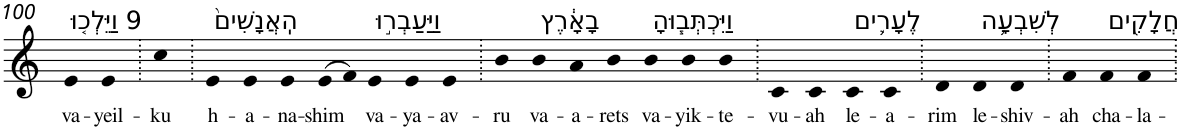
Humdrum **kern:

**kern	**text
*part1	*part1
*staff1	*staff1
*I"Piano	*
*I'Pno	*
!!LO:PB:g=z
*clefG2	*
*k[]	*
=100	=100
!LO:TX:a:t=9 וַיֵּלְכ֤וּ	!
!	!LO:LY:b
4e	va-
!	!LO:LY:b
4e	-yeil-
=101.	=101.
!	!LO:LY:b
4cc	-ku
=102.	=102.
!LO:TX:a:t=הֽאֲנָשִׁים֙	!
!	!LO:LY:b
4e	h-
!	!LO:LY:b
4e	-a-
!	!LO:LY:b
4e	-na-
!	!LO:LY:b
(>8e	-shim
8f)	.
!LO:TX:a:t=וַיַּעַבְר֣וּ	!
!	!LO:LY:b
4e	va-
!	!LO:LY:b
4e	-ya-
!	!LO:LY:b
4e	-av-
=103.	=103.
!	!LO:LY:b
4b	-ru
!LO:TX:a:t=בָאָ֔רֶץ	!
!	!LO:LY:b
4b	va-
!	!LO:LY:b
4a	-a-
!	!LO:LY:b
4b	-rets
!LO:TX:a:t=וַיִּכְתְּב֧וּהָ	!
!	!LO:LY:b
4b	va-
!	!LO:LY:b
4b	-yik-
!	!LO:LY:b
4b	-te-
=104.	=104.
!	!LO:LY:b
4c	-vu-
!	!LO:LY:b
4c	-ah
!LO:TX:a:t=לֶעָרִ֛ים	!
!	!LO:LY:b
4c	le-
!	!LO:LY:b
4c	-a-
=105.	=105.
!	!LO:LY:b
4d	-rim
!LO:TX:a:t=לְשִׁבְעָ֥ה	!
!	!LO:LY:b
4d	le-
!	!LO:LY:b
4d	-shiv-
=106.	=106.
!	!LO:LY:b
4f	-ah
!LO:TX:a:t=חֲלָקִ֖ים	!
!	!LO:LY:b
4f	cha-
!	!LO:LY:b
4f	-la-
=.	=.
*-	*-
